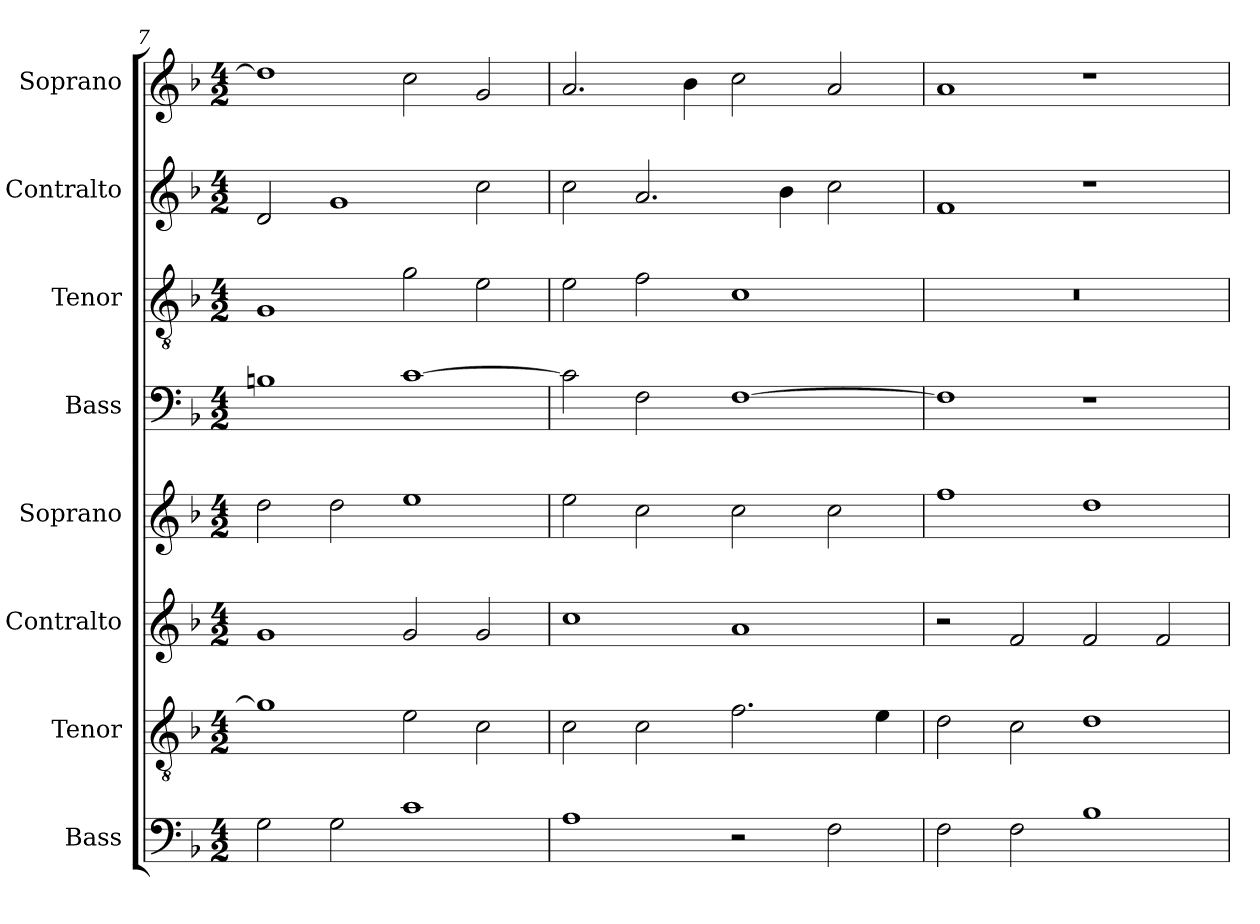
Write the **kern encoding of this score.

**kern	**kern	**kern	**kern	**kern	**kern	**kern	**kern
*part8	*part7	*part6	*part5	*part4	*part3	*part2	*part1
*staff8	*staff7	*staff6	*staff5	*staff4	*staff3	*staff2	*staff1
*I"Bass	*I"Tenor	*I"Contralto	*I"Soprano	*I"Bass	*I"Tenor	*I"Contralto	*I"Soprano
*I'B	*I'T	*I'A	*I'S	*I'B	*I'T	*I'A	*I'S
*clefF4	*clefGv2	*clefG2	*clefG2	*clefF4	*clefGv2	*clefG2	*clefG2
*k[b-]	*k[b-]	*k[b-]	*k[b-]	*k[b-]	*k[b-]	*k[b-]	*k[b-]
*G:dor	*G:dor	*G:dor	*G:dor	*G:dor	*G:dor	*G:dor	*G:dor
*M4/2	*M4/2	*M4/2	*M4/2	*M4/2	*M4/2	*M4/2	*M4/2
=7	=7	=7	=7	=7	=7	=7	=7
2G	1g]	1g	2dd	1Bn	1G	2d	1dd]
2G	.	.	2dd	.	.	1g	.
1c	2e	2g	1ee	[1c	2g	.	2cc
.	2c	2g	.	.	2e	2cc	2g
=8	=8	=8	=8	=8	=8	=8	=8
1A	2c	1cc	2ee	2c]	2e	2cc	2.a
.	2c	.	2cc	2F	2f	2.a	.
.	.	.	.	.	.	.	4b-
2r	2.f	1a	2cc	[1F	1c	.	2cc
.	.	.	.	.	.	4b-	.
2F	.	.	2cc	.	.	2cc	2a
.	4e	.	.	.	.	.	.
=9	=9	=9	=9	=9	=9	=9	=9
2F	2d	2r	1ff	1F]	0r	1f	1a
2F	2c	2f	.	.	.	.	.
1B-	1d	2f	1dd	1r	.	1r	1r
.	.	2f	.	.	.	.	.
=	=	=	=	=	=	=	=
*-	*-	*-	*-	*-	*-	*-	*-
